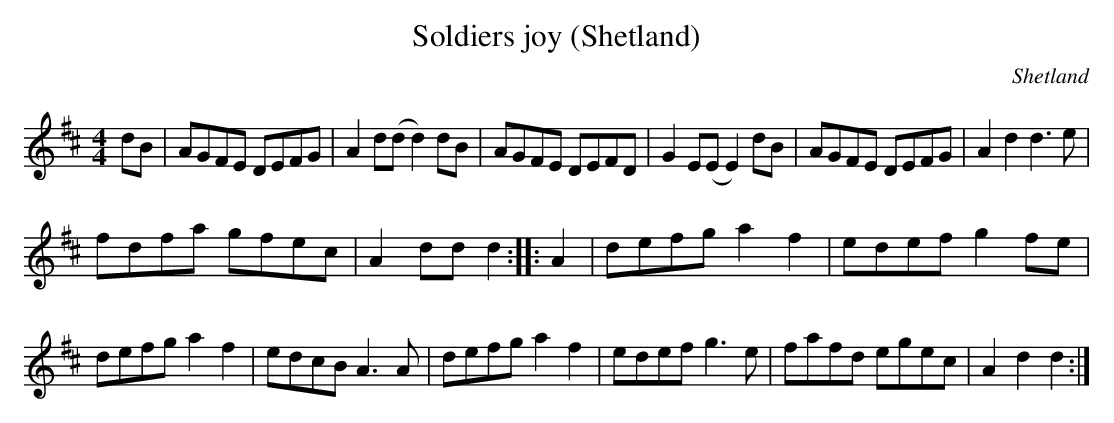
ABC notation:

X:1
T:Soldiers joy (Shetland)
O:Shetland
M:4/4
K:D
dB|\
AGFE DEFG| A2d(d d2)dB|AGFE DEFD|G2E(E E2)dB|\
AGFE DEFG|A2d2 d3e|
fdfa gfec|A2dd d2::A2|\
defg a2f2|edef g2fe|
defg a2f2|edcB A3A|\
defg a2f2|edef g3e|fafd egec|A2d2 d2:|
